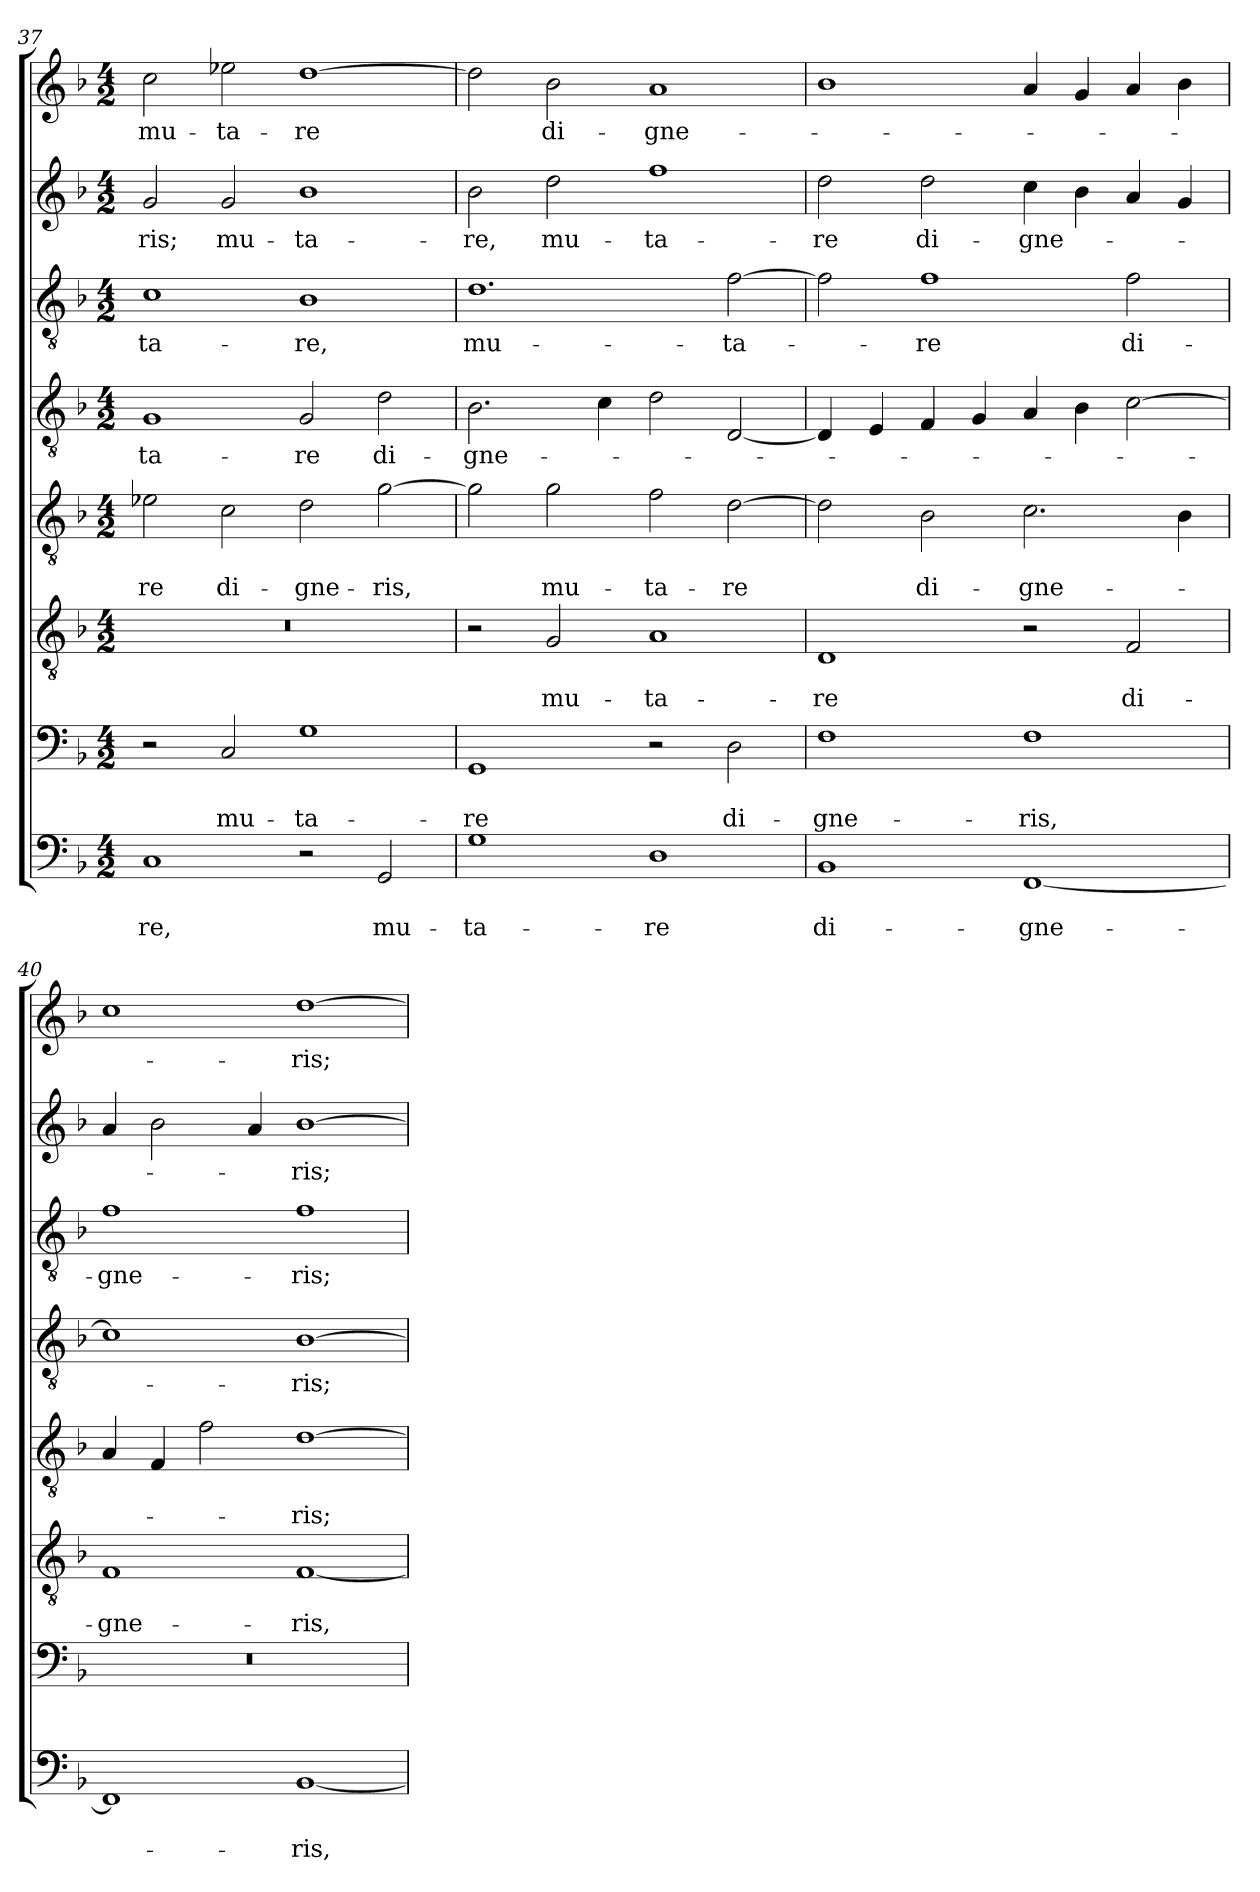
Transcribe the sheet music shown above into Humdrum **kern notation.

**kern	**text	**text	**kern	**text	**text	**kern	**text	**text	**kern	**text	**text	**kern	**text	**kern	**text	**kern	**text	**kern	**text
*part8	*part8	*part8	*part7	*part7	*part7	*part6	*part6	*part6	*part5	*part5	*part5	*part4	*part4	*part3	*part3	*part2	*part2	*part1	*part1
*staff8	*staff8	*staff8	*staff7	*staff7	*staff7	*staff6	*staff6	*staff6	*staff5	*staff5	*staff5	*staff4	*staff4	*staff3	*staff3	*staff2	*staff2	*staff1	*staff1
*clefF4	*	*	*clefF4	*	*	*clefGv2	*	*	*clefGv2	*	*	*clefGv2	*	*clefGv2	*	*clefG2	*	*clefG2	*
*k[b-]	*	*	*k[b-]	*	*	*k[b-]	*	*	*k[b-]	*	*	*k[b-]	*	*k[b-]	*	*k[b-]	*	*k[b-]	*
*F:	*	*	*F:	*	*	*F:	*	*	*F:	*	*	*F:	*	*F:	*	*F:	*	*F:	*
*M4/2	*	*	*M4/2	*	*	*M4/2	*	*	*M4/2	*	*	*M4/2	*	*M4/2	*	*M4/2	*	*M4/2	*
=37	=37	=37	=37	=37	=37	=37	=37	=37	=37	=37	=37	=37	=37	=37	=37	=37	=37	=37	=37
!	!	!LO:LY:b	!	!	!	!	!	!	!	!	!LO:LY:b	!	!LO:LY:b	!	!LO:LY:b	!	!LO:LY:b	!	!LO:LY:b
1C	.	-re,	2r	.	.	0r	.	.	2e-X\	.	-re	1G	-ta-	1c	-ta-	2g/	-ris;	2cc\	mu-
!	!	!	!	!	!LO:LY:b	!	!	!	!	!	!LO:LY:b	!	!	!	!	!	!LO:LY:b	!	!LO:LY:b
.	.	.	2C/	.	mu-	.	.	.	2c\	.	di-	.	.	.	.	2g/	mu-	2ee-X\	-ta-
!	!	!	!	!	!LO:LY:b	!	!	!	!	!	!LO:LY:b	!	!LO:LY:b	!	!LO:LY:b	!	!LO:LY:b	!	!LO:LY:b
2r	.	.	1G	.	-ta-	.	.	.	2d\	.	-gne-	2G/	-re	1B-	-re,	1b-	-ta-	[1dd	-re
!	!	!LO:LY:b	!	!	!	!	!	!	!	!	!LO:LY:b	!	!LO:LY:b	!	!	!	!	!	!
2GG/	.	mu-	.	.	.	.	.	.	[2g\	.	-ris,	2d\	di-	.	.	.	.	.	.
=38	=38	=38	=38	=38	=38	=38	=38	=38	=38	=38	=38	=38	=38	=38	=38	=38	=38	=38	=38
!	!	!LO:LY:b	!	!	!LO:LY:b	!	!	!	!	!	!	!	!LO:LY:b	!	!LO:LY:b	!	!LO:LY:b	!	!
1G	.	-ta-	1GG	.	-re	2r	.	.	2g\]	.	.	2.B-\	-gne-	1.d	mu-	2b-\	-re,	2dd\]	.
!	!	!	!	!	!	!	!	!LO:LY:b	!	!	!LO:LY:b	!	!	!	!	!	!LO:LY:b	!	!LO:LY:b
.	.	.	.	.	.	2G/	.	mu-	2g\	.	mu-	.	.	.	.	2dd\	mu-	2b-\	di-
.	.	.	.	.	.	.	.	.	.	.	.	4c\	.	.	.	.	.	.	.
!	!	!LO:LY:b	!	!	!	!	!	!LO:LY:b	!	!	!LO:LY:b	!	!	!	!	!	!LO:LY:b	!	!LO:LY:b
1D	.	-re	2r	.	.	1A	.	-ta-	2f\	.	-ta-	2d\	.	.	.	1ff	-ta-	1a	-gne-
!	!	!	!	!	!LO:LY:b	!	!	!	!	!	!LO:LY:b	!	!	!	!LO:LY:b	!	!	!	!
.	.	.	2D\	.	di-	.	.	.	[2d\	.	-re	[2D/	.	[2f\	-ta-	.	.	.	.
=39	=39	=39	=39	=39	=39	=39	=39	=39	=39	=39	=39	=39	=39	=39	=39	=39	=39	=39	=39
!	!	!LO:LY:b	!	!	!LO:LY:b	!	!	!LO:LY:b	!	!	!	!	!	!	!	!	!LO:LY:b	!	!
1BB-	.	di-	1F	.	-gne-	1D	.	-re	2d\]	.	.	4D/]	.	2f\]	.	2dd\	-re	1b-	.
.	.	.	.	.	.	.	.	.	.	.	.	4E/	.	.	.	.	.	.	.
!	!	!	!	!	!	!	!	!	!	!	!LO:LY:b	!	!	!	!LO:LY:b	!	!LO:LY:b	!	!
.	.	.	.	.	.	.	.	.	2B-\	.	di-	4F/	.	1f	-re	2dd\	di-	.	.
.	.	.	.	.	.	.	.	.	.	.	.	4G/	.	.	.	.	.	.	.
!	!	!LO:LY:b	!	!	!LO:LY:b	!	!	!	!	!	!LO:LY:b	!	!	!	!	!	!LO:LY:b	!	!
[1FF	.	-gne-	1F	.	-ris,	2r	.	.	2.c\	.	-gne-	4A/	.	.	.	4cc\	-gne-	4a/	.
.	.	.	.	.	.	.	.	.	.	.	.	4B-\	.	.	.	4b-\	.	4g/	.
!	!	!	!	!	!	!	!	!LO:LY:b	!	!	!	!	!	!	!LO:LY:b	!	!	!	!
.	.	.	.	.	.	2F/	.	di-	.	.	.	[2c\	.	2f\	di-	4a/	.	4a/	.
.	.	.	.	.	.	.	.	.	4B-\	.	.	.	.	.	.	4g/	.	4b-\	.
=40	=40	=40	=40	=40	=40	=40	=40	=40	=40	=40	=40	=40	=40	=40	=40	=40	=40	=40	=40
!	!	!	!	!	!	!	!	!LO:LY:b	!	!	!	!	!	!	!LO:LY:b	!	!	!	!
1FF]	.	.	0r	.	.	1F	.	-gne-	4A/	.	.	1c]	.	1f	-gne-	4a/	.	1cc	.
.	.	.	.	.	.	.	.	.	4F/	.	.	.	.	.	.	2b-\	.	.	.
.	.	.	.	.	.	.	.	.	2f\	.	.	.	.	.	.	.	.	.	.
.	.	.	.	.	.	.	.	.	.	.	.	.	.	.	.	4a/	.	.	.
!	!	!LO:LY:b	!	!	!	!	!	!LO:LY:b	!	!	!LO:LY:b	!	!LO:LY:b	!	!LO:LY:b	!	!LO:LY:b	!	!LO:LY:b
[1BB-	.	-ris,	.	.	.	[1F	.	-ris,	[1d	.	-ris;	[1B-	-ris;	1f	-ris;	[1b-	-ris;	[1dd	-ris;
=	=	=	=	=	=	=	=	=	=	=	=	=	=	=	=	=	=	=	=
*-	*-	*-	*-	*-	*-	*-	*-	*-	*-	*-	*-	*-	*-	*-	*-	*-	*-	*-	*-
